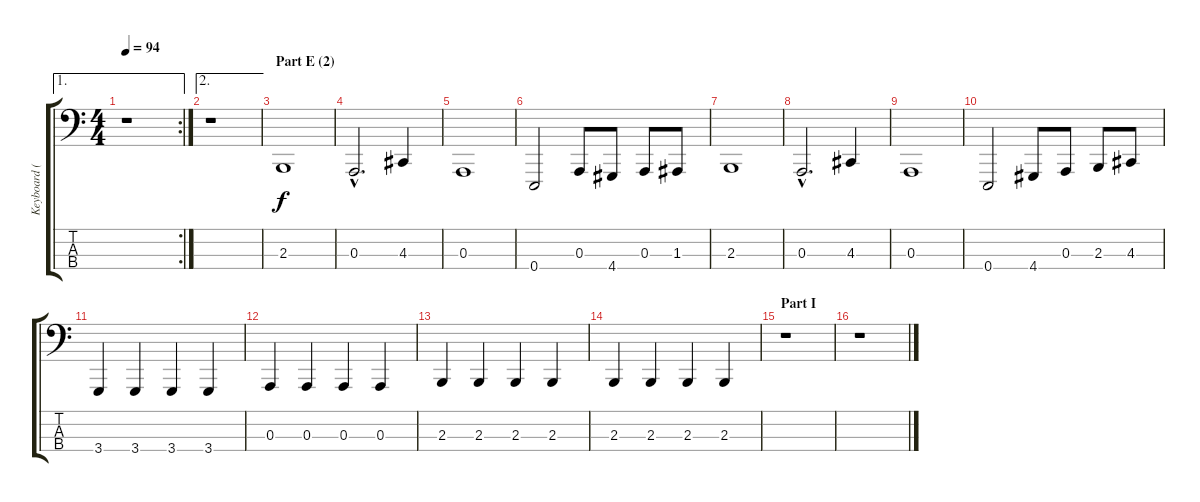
\track ("Keyboard (bass notes)" "Keyboard (") {instrument cello}
\staff {score tabs}
\tuning (G2 D2 A1 E1) {hide}
\ae 1
\rc 2
\ts (4 4)
\tempo 94
\clef f4
\ks c
r.1{dy f} |
\ae 2
r.1 |
\section ("" "Part E (2)")
2.3.1 |
0.3{hac}.2{d} 4.3.4 |
0.3.1 |
0.4.2 0.3.8 4.4.8 0.3.8 1.3.8 |
2.3.1 |
0.3{hac}.2{d} 4.3.4 |
0.3.1 |
0.4.2 4.4.8 0.3.8 2.3.8 4.3.8 |
3.4.4 3.4.4 3.4.4 3.4.4 |
0.3.4 0.3.4 0.3.4 0.3.4 |
2.3.4 2.3.4 2.3.4 2.3.4 |
2.3.4 2.3.4 2.3.4 2.3.4 |
\section ("" "Part I")
r.1 |
r.1
